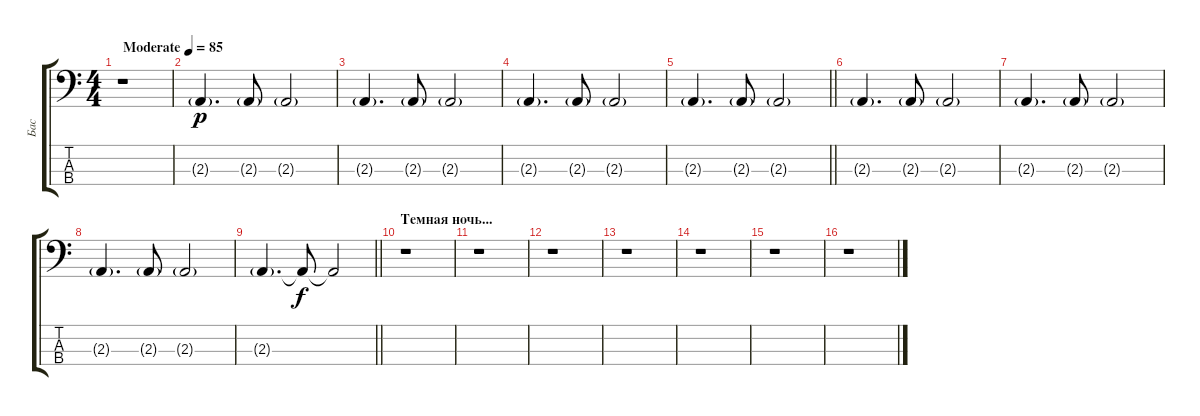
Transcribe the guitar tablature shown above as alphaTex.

\track ("Бас" "Бас") {instrument electricbassfinger}
\staff {score tabs}
\tuning (F2 C2 G1 C1) {hide}
\ts (4 4)
\tempo (85 "Moderate")
\clef f4
\ks c
r.1{dy p instrument electricbassfinger} |
2.3{g}.4{d} 2.3{g}.8 2.3{g}.2 |
2.3{g}.4{d} 2.3{g}.8 2.3{g}.2 |
2.3{g}.4{d} 2.3{g}.8 2.3{g}.2 |
\barLineRight lightlight
2.3{g}.4{d} 2.3{g}.8 2.3{g}.2 |
2.3{g}.4{d} 2.3{g}.8 2.3{g}.2 |
2.3{g}.4{d} 2.3{g}.8 2.3{g}.2 |
2.3{g}.4{d} 2.3{g}.8 2.3{g}.2 |
\barLineRight lightlight
2.3{g}.4{d} 2.3{t}.8{dy f} 2.3{t}.2 |
\section ("" "Темная ночь...")
r.1 |
r.1 |
r.1 |
r.1 |
r.1 |
r.1 |
r.1
